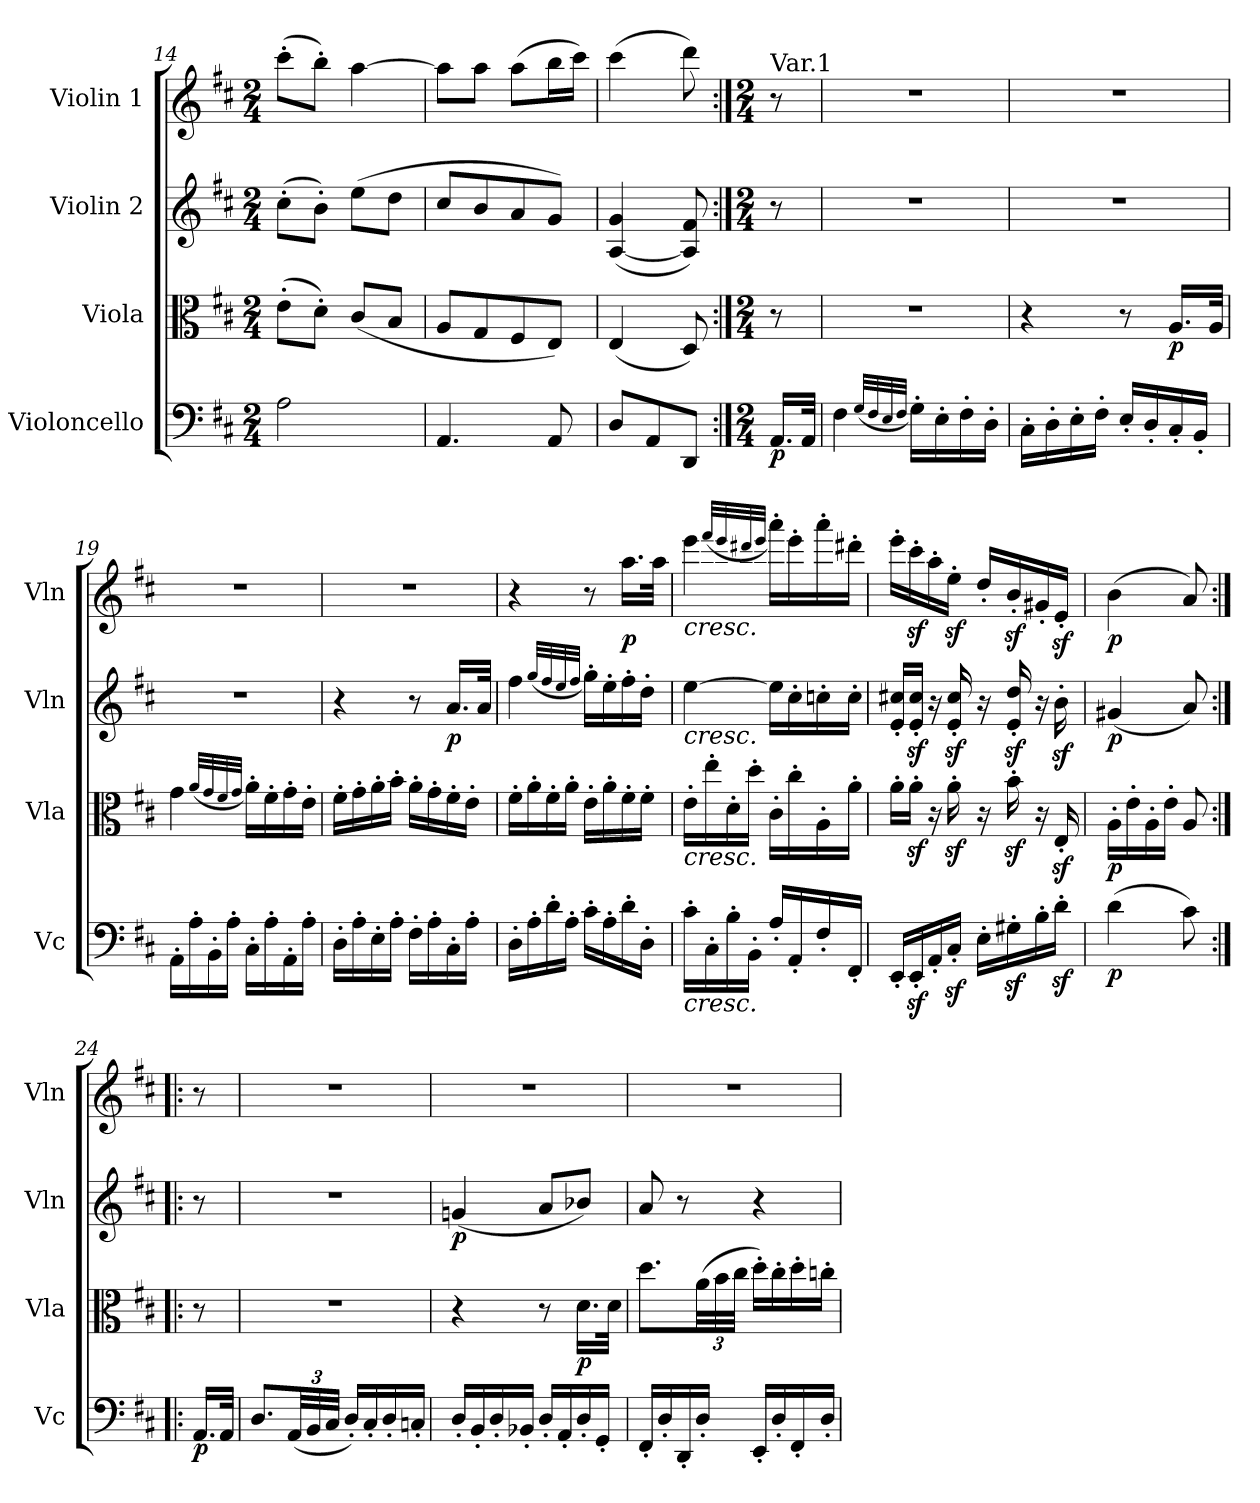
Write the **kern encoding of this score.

**kern	**dynam	**kern	**dynam	**kern	**dynam	**kern	**dynam
*part4	*part4	*part3	*part3	*part2	*part2	*part1	*part1
*staff4	*staff4	*staff3	*staff3	*staff2	*staff2	*staff1	*staff1
*I"Violoncello	*	*I"Viola	*	*I"Violin 2	*	*I"Violin 1	*
*I'Vc	*	*I'Vla	*	*I'Vln	*	*I'Vln	*
*clefF4	*	*clefC3	*	*clefG2	*	*clefG2	*
*k[f#c#]	*	*k[f#c#]	*	*k[f#c#]	*	*k[f#c#]	*
*M2/4	*	*M2/4	*	*M2/4	*	*M2/4	*
=14	=14	=14	=14	=14	=14	=14	=14
2A\	.	(8e'\L	.	(8cc#'\L	.	(8ccc#'\L	.
.	.	8d'\J)	.	8b'\J)	.	8bb'\J)	.
.	.	(8c#/L	.	(8ee\L	.	[4aa\	.
.	.	8B/J	.	8dd\J	.	.	.
=15	=15	=15	=15	=15	=15	=15	=15
4.AA/	.	8A/L	.	8cc#/L	.	8aa\L]	.
.	.	8G/	.	8b/	.	8aa\J	.
.	.	8F#/	.	8a/	.	(8aa\L	.
8AA/	.	8E/J)	.	8g/J)	.	16bb\L	.
.	.	.	.	.	.	16ccc#\JJ)	.
!!LO:LB:g=z
=16	=16	=16	=16	=16	=16	=16	=16
8D/L	.	(4E/	.	([4A/ 4g/	.	(4ccc#\	.
8AA/	.	.	.	.	.	.	.
8DD/J	.	8D/)	.	8A/] 8f#/)	.	8ddd\)	.
!!LO:LB:g=z
=16X2:|!	=16X2:|!	=16X2:|!	=16X2:|!	=16X2:|!	=16X2:|!	=16X2:|!	=16X2:|!
*M2/4	*	*M2/4	*	*M2/4	*	*M2/4	*
!	!	!	!	!	!	!LO:TX:a:t=Var.1	!
!	!LO:DY:b	!	!	!	!	!	!
16.AA/LL	p	8r	.	8r	.	8r	.
32AA/JJk	.	.	.	.	.	.	.
=17	=17	=17	=17	=17	=17	=17	=17
4F#\	.	2r	.	2r	.	2r	.
(32qG/LLL	.	.	.	.	.	.	.
32qF#/	.	.	.	.	.	.	.
32qE/	.	.	.	.	.	.	.
32qF#/JJJ	.	.	.	.	.	.	.
16G'\LL)	.	.	.	.	.	.	.
16E'\	.	.	.	.	.	.	.
16F#'\	.	.	.	.	.	.	.
16D'\JJ	.	.	.	.	.	.	.
=18	=18	=18	=18	=18	=18	=18	=18
16C#'\LL	.	4r	.	2r	.	2r	.
16D'\	.	.	.	.	.	.	.
16E'\	.	.	.	.	.	.	.
16F#'\JJ	.	.	.	.	.	.	.
16E'/LL	.	8r	.	.	.	.	.
16D'/	.	.	.	.	.	.	.
!	!	!	!LO:DY:b	!	!	!	!
16C#'/	.	16.A/LL	p	.	.	.	.
16BB'/JJ	.	.	.	.	.	.	.
.	.	32A/JJk	.	.	.	.	.
=19	=19	=19	=19	=19	=19	=19	=19
16AA'\LL	.	4g\	.	2r	.	2r	.
16A'\	.	.	.	.	.	.	.
16BB'\	.	.	.	.	.	.	.
16A'\JJ	.	.	.	.	.	.	.
.	.	(32qa/LLL	.	.	.	.	.
.	.	32qg/	.	.	.	.	.
.	.	32qf#/	.	.	.	.	.
.	.	32qg/JJJ	.	.	.	.	.
16C#'\LL	.	16a'\LL)	.	.	.	.	.
16A'\	.	16f#'\	.	.	.	.	.
16AA'\	.	16g'\	.	.	.	.	.
16A'\JJ	.	16e'\JJ	.	.	.	.	.
=20	=20	=20	=20	=20	=20	=20	=20
16D'\LL	.	16f#'\LL	.	4r	.	2r	.
16A'\	.	16g'\	.	.	.	.	.
16E'\	.	16a'\	.	.	.	.	.
16A'\JJ	.	16b'\JJ	.	.	.	.	.
16F#'\LL	.	16a'\LL	.	8r	.	.	.
16A'\	.	16g'\	.	.	.	.	.
!	!	!	!	!	!LO:DY:b	!	!
16C#'\	.	16f#'\	.	16.a/LL	p	.	.
16A'\JJ	.	16e'\JJ	.	.	.	.	.
.	.	.	.	32a/JJk	.	.	.
!!LO:PB:g=z
=21	=21	=21	=21	=21	=21	=21	=21
16D'\LL	.	16f#'\LL	.	4ff#\	.	4r	.
16A'\	.	16a'\	.	.	.	.	.
16d'\	.	16f#'\	.	.	.	.	.
16A'\JJ	.	16a'\JJ	.	.	.	.	.
.	.	.	.	(32qgg/LLL	.	.	.
.	.	.	.	32qff#/	.	.	.
.	.	.	.	32qee/	.	.	.
.	.	.	.	32qff#/JJJ	.	.	.
16c#'\LL	.	16e'\LL	.	16gg'\LL)	.	8r	.
16A'\	.	16a'\	.	16ee'\	.	.	.
!	!	!	!	!	!	!	!LO:DY:b
16d'\	.	16f#'\	.	16ff#'\	.	16.aa\LL	p
16D'\JJ	.	16f#'\JJ	.	16dd'\JJ	.	.	.
.	.	.	.	.	.	32aa\JJk	.
=22	=22	=22	=22	=22	=22	=22	=22
!	!	!	!	!	!	!LO:TX:b:i:t=cresc.	!
!	!	!	!	!LO:TX:b:i:t=cresc.	!	!	!
!	!	!LO:TX:b:i:t=cresc.	!	!	!	!	!
!LO:TX:b:i:t=cresc.	!	!	!	!	!	!	!
16c#'\LL	.	16e'\LL	.	[4ee\	.	4eee\	.
16C#'\	.	16ee'\	.	.	.	.	.
16B'\	.	16d'\	.	.	.	.	.
16BB'\JJ	.	16dd'\JJ	.	.	.	.	.
.	.	.	.	.	.	(>32qfff#/LLL	.
.	.	.	.	.	.	32qeee/	.
.	.	.	.	.	.	32qddd#X/	.
.	.	.	.	.	.	32qeee/JJJ	.
16A'/LL	.	16c#'\LL	.	16ee\LL]	.	16aaa'\LL)	.
16AA'/	.	16cc#'\	.	16cc#'\	.	16eee'\	.
16F#'/	.	16A'\	.	16ccn'\	.	16aaa'\	.
16FF#'/JJ	.	16a'\JJ	.	16cc'\JJ	.	16ddd#'\JJ	.
!!LO:LB:g=z
=23	=23	=23	=23	=23	=23	=23	=23
16EE'/LL	.	16a'\LL	.	16e/' 16cc#X/'LL	.	16eee'\LL	.
16EEz<'/	.	16az<'\JJ	.	16e/z<' 16cc#/z<'JJ	.	16ccc#z<'\	.
16AA'/	.	16r	.	16r	.	16aa'\	.
16C#z<'/JJ	.	16az<'\	.	16e/z<' 16cc#/z<'	.	16eez<'\JJ	.
16E'\LL	.	16r	.	16r	.	16dd'/LL	.
16G#Xz<'\	.	16bz<'\	.	16e/z<' 16dd/z<'	.	16bz<'/	.
16B'\	.	16r	.	16r	.	16g#X'/	.
16dz<'\JJ	.	16Ez<'/	.	16bz<'\	.	16ez<'/JJ	.
=24	=24	=24	=24	=24	=24	=24	=24
!	!LO:DY:b	!	!LO:DY:b	!	!LO:DY:b	!	!LO:DY:b
(4d\	p	16A'\LL	p	(4g#X/	p	(4b\	p
.	.	16e'\	.	.	.	.	.
.	.	16A'\	.	.	.	.	.
.	.	16e'\JJ	.	.	.	.	.
8c#\)	.	8A/	.	8a/)	.	8a/)	.
=24X3:|!|:	=24X3:|!|:	=24X3:|!|:	=24X3:|!|:	=24X3:|!|:	=24X3:|!|:	=24X3:|!|:	=24X3:|!|:
!	!LO:DY:b	!	!	!	!	!	!
16.AA/LL	p	8r	.	8r	.	8r	.
32AA/JJk	.	.	.	.	.	.	.
=25	=25	=25	=25	=25	=25	=25	=25
8.D/L	.	2r	.	2r	.	2r	.
*Xbrackettup	*	*	*	*	*	*	*
(48AA/LL	.	.	.	.	.	.	.
48BB/	.	.	.	.	.	.	.
48C#/JJJ	.	.	.	.	.	.	.
16D'/LL)	.	.	.	.	.	.	.
16C#'/	.	.	.	.	.	.	.
16D'/	.	.	.	.	.	.	.
16Cn'/JJ	.	.	.	.	.	.	.
=26	=26	=26	=26	=26	=26	=26	=26
!	!	!	!	!	!LO:DY:b	!	!
16D'/LL	.	4r	.	(4gn/	p	2r	.
16BB'/	.	.	.	.	.	.	.
16D'/	.	.	.	.	.	.	.
16BB-X'/JJ	.	.	.	.	.	.	.
16D'/LL	.	8r	.	8a/L	.	.	.
16AA'/	.	.	.	.	.	.	.
!	!	!	!LO:DY:b	!	!	!	!
16D'/	.	16.d\LL	p	8b-X/J)	.	.	.
16GG'/JJ	.	.	.	.	.	.	.
.	.	32d\JJk	.	.	.	.	.
!!LO:LB:g=z
=27	=27	=27	=27	=27	=27	=27	=27
16FF#'/LL	.	8.dd\L	.	8a/	.	2r	.
16D'/	.	.	.	.	.	.	.
16DD'/	.	.	.	8r	.	.	.
*	*	*Xbrackettup	*	*	*	*	*
16D'/JJ	.	(48a\LL	.	.	.	.	.
.	.	48b\	.	.	.	.	.
.	.	48cc#\JJJ	.	.	.	.	.
16EE'/LL	.	16dd'\LL)	.	4r	.	.	.
16D'/	.	16cc#'\	.	.	.	.	.
16FF#'/	.	16dd'\	.	.	.	.	.
16D'/JJ	.	16ccn'\JJ	.	.	.	.	.
=	=	=	=	=	=	=	=
*-	*-	*-	*-	*-	*-	*-	*-
